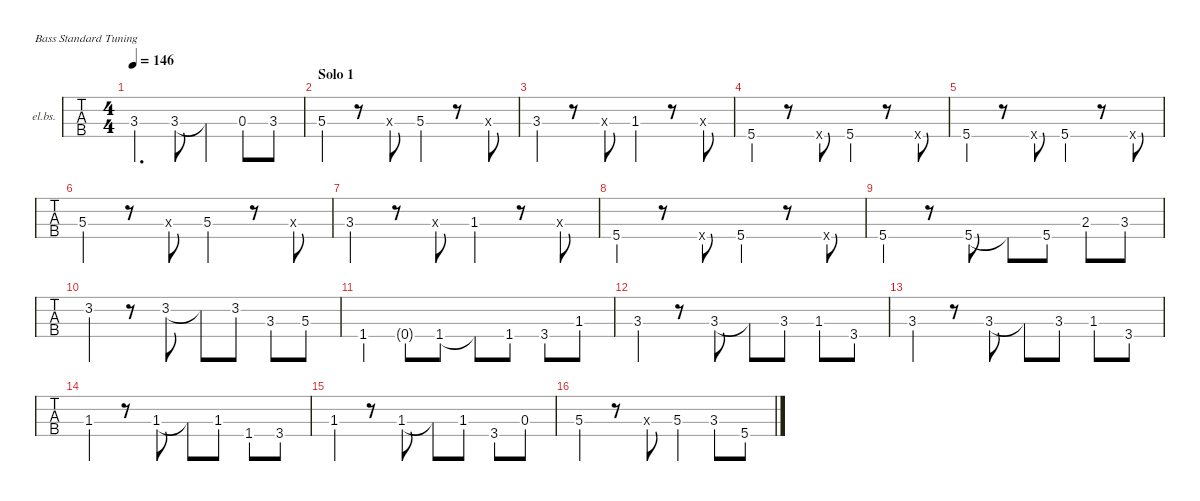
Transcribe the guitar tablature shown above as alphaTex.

\hideDynamics
\bracketExtendMode nobrackets
\firstSystemTrackNameOrientation horizontal
\otherSystemsTrackNameOrientation horizontal
\track ("Bob - Bass" "el.bs.") {instrument electricbassfinger}
\staff {tabs}
\tuning (G2 D2 A1 E1)
\ts (4 4)
\tempo 146
\clef f4
\ks dminor
3.3{acc forcenatural}.4{d dy f} 3.3{acc forcenatural}.8 3.3{t acc forcenatural}.4 0.3{acc forcenatural}.8 3.3{acc forcenatural}.8 |
\section ("" "Solo 1")
5.3{acc forcenatural}.4 r.8 5.3{x acc forcenatural}.8 5.3{acc forcenatural}.4 r.8 5.3{x acc forcenatural}.8 |
3.3{acc forcenatural}.4 r.8 3.3{x acc forcenatural}.8 1.3{acc b}.4 r.8 1.3{x acc b}.8 |
5.4{acc forcenatural}.4 r.8 5.4{x acc forcenatural}.8 5.4{acc forcenatural}.4 r.8 5.4{x acc forcenatural}.8 |
5.4{acc forcenatural}.4 r.8 5.4{x acc forcenatural}.8 5.4{acc forcenatural}.4 r.8 5.4{x acc forcenatural}.8 |
5.3{acc forcenatural}.4 r.8 5.3{x acc forcenatural}.8 5.3{acc forcenatural}.4 r.8 5.3{x acc forcenatural}.8 |
3.3{acc forcenatural}.4 r.8 3.3{x acc forcenatural}.8 1.3{acc b}.4 r.8 1.3{x acc b}.8 |
5.4{acc forcenatural}.4 r.8 5.4{x acc forcenatural}.8 5.4{acc forcenatural}.4 r.8 5.4{x acc forcenatural}.8 |
5.4{acc forcenatural}.4 r.8 5.4{acc forcenatural}.8 5.4{t acc forcenatural}.8 5.4{acc forcenatural}.8 2.3{acc forcenatural}.8 3.3{acc forcenatural}.8 |
3.2{acc forcenatural}.4 r.8 3.2{acc forcenatural}.8 3.2{t acc forcenatural}.8 3.2{acc forcenatural}.8 3.3{acc forcenatural}.8 5.3{acc forcenatural}.8 |
1.4{acc forcenatural}.4 0.4{g acc forcenatural}.8 1.4{acc forcenatural}.8 1.4{t acc forcenatural}.8 1.4{acc forcenatural}.8 3.4{acc forcenatural}.8 1.3{acc b}.8 |
3.3{acc forcenatural}.4 r.8 3.3{acc forcenatural}.8 3.3{t acc forcenatural}.8 3.3{acc forcenatural}.8 1.3{acc b}.8 3.4{acc forcenatural}.8 |
3.3{acc forcenatural}.4 r.8 3.3{acc forcenatural}.8 3.3{t acc forcenatural}.8 3.3{acc forcenatural}.8 1.3{acc b}.8 3.4{acc forcenatural}.8 |
1.3{acc b}.4 r.8 1.3{acc b}.8 1.3{t acc b}.8 1.3{acc b}.8 1.4{acc forcenatural}.8 3.4{acc forcenatural}.8 |
1.3{acc b}.4 r.8 1.3{acc b}.8 1.3{t acc b}.8 1.3{acc b}.8 3.4{acc forcenatural}.8 0.3{acc forcenatural}.8 |
5.3{acc forcenatural}.4 r.8 5.3{x acc forcenatural}.8 5.3{acc forcenatural}.4 3.3{acc forcenatural}.8 5.4{acc forcenatural}.8
